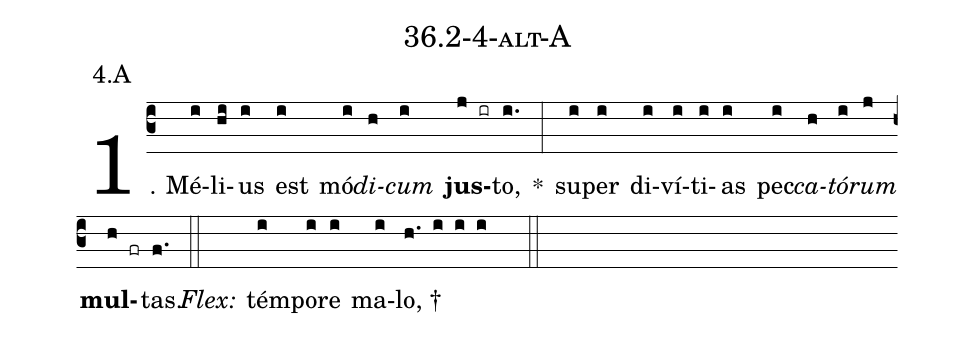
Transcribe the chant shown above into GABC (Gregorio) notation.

name: 36.2-4-alt-A;
annotation: 4.A;
%%
(c3)1. Mé(i)li(hi)us(i) est(i) mó(i)<i>di</i>(h)<i>cum</i>(i) <b>jus</b>(j ir)to,(i.) *(:) su(i)per(i) di(i)ví(i)ti(i)as(i) pec(i)<i>ca</i>(h)<i>tó</i>(i)<i>rum</i>(j) <b>mul</b>(h fr)tas.(f.) (::)
<i>Flex:</i>()  tém(i)po(i)re(i) ma(i)lo, †(h. i i i  ::)

%E(i) u(h) o(i) u(j) a(h) e.(f.) (::)
